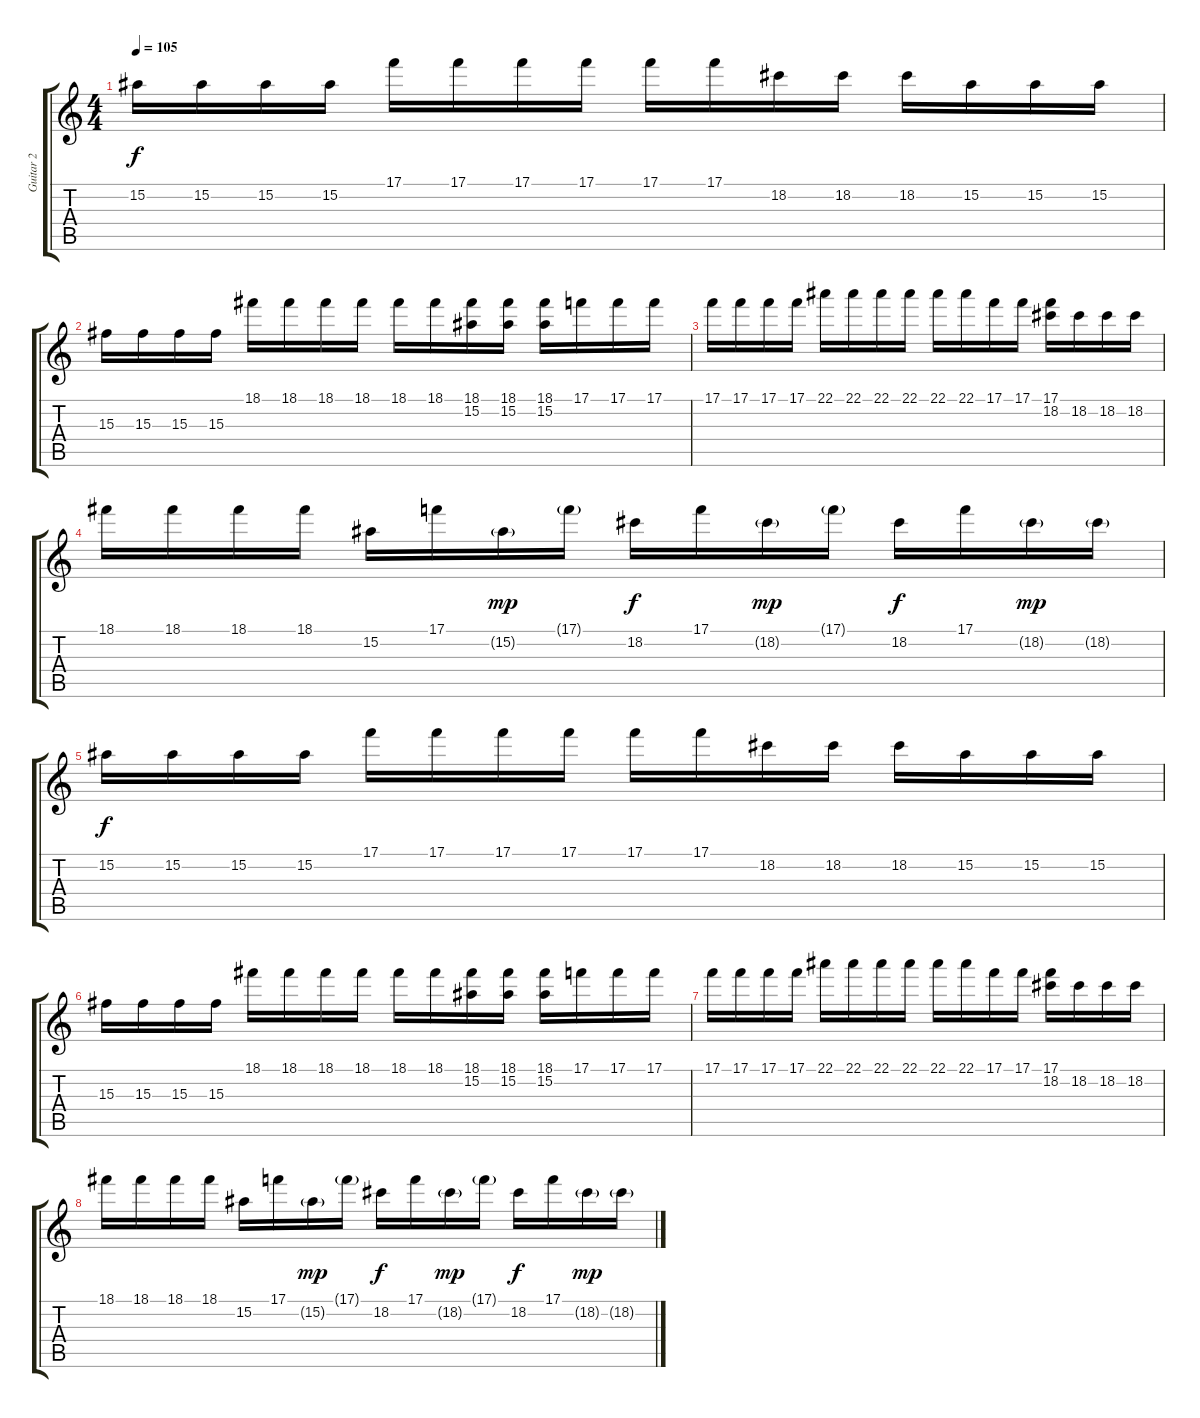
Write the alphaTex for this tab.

\track ("Guitar 2" "Guitar 2") {instrument distortionguitar}
\staff {score tabs}
\tuning (C4 G3 Eb3 Bb2 F2 C2) {hide}
\ts (4 4)
\tempo 105
\clef g2
\ks c
15.2.16{dy f} 15.2.16 15.2.16 15.2.16 17.1.16 17.1.16 17.1.16 17.1.16 17.1.16 17.1.16 18.2.16 18.2.16 18.2.16 15.2.16 15.2.16 15.2.16 |
15.3.16 15.3.16 15.3.16 15.3.16 18.1.16 18.1.16 18.1.16 18.1.16 18.1.16 18.1.16 (18.1 15.2).16 (18.1 15.2).16 (18.1 15.2).16 17.1.16 17.1.16 17.1.16 |
17.1.16 17.1.16 17.1.16 17.1.16 22.1.16 22.1.16 22.1.16 22.1.16 22.1.16 22.1.16 17.1.16 17.1.16 (17.1 18.2).16 18.2.16 18.2.16 18.2.16 |
18.1.16 18.1.16 18.1.16 18.1.16 15.2.16 17.1.16 15.2{g}.16{dy mp} 17.1{g}.16 18.2.16{dy f} 17.1.16 18.2{g}.16{dy mp} 17.1{g}.16 18.2.16{dy f} 17.1.16 18.2{g}.16{dy mp} 18.2{g}.16 |
15.2.16{dy f volume 16} 15.2.16 15.2.16 15.2.16 17.1.16 17.1.16 17.1.16 17.1.16 17.1.16 17.1.16 18.2.16 18.2.16 18.2.16 15.2.16 15.2.16 15.2.16 |
15.3.16 15.3.16 15.3.16 15.3.16 18.1.16 18.1.16 18.1.16 18.1.16 18.1.16 18.1.16 (18.1 15.2).16 (18.1 15.2).16 (18.1 15.2).16 17.1.16 17.1.16 17.1.16 |
17.1.16 17.1.16 17.1.16 17.1.16 22.1.16 22.1.16 22.1.16 22.1.16 22.1.16 22.1.16 17.1.16 17.1.16 (17.1 18.2).16 18.2.16 18.2.16 18.2.16 |
18.1.16 18.1.16 18.1.16 18.1.16 15.2.16 17.1.16 15.2{g}.16{dy mp} 17.1{g}.16 18.2.16{dy f} 17.1.16 18.2{g}.16{dy mp} 17.1{g}.16 18.2.16{dy f} 17.1.16 18.2{g}.16{dy mp} 18.2{g}.16
